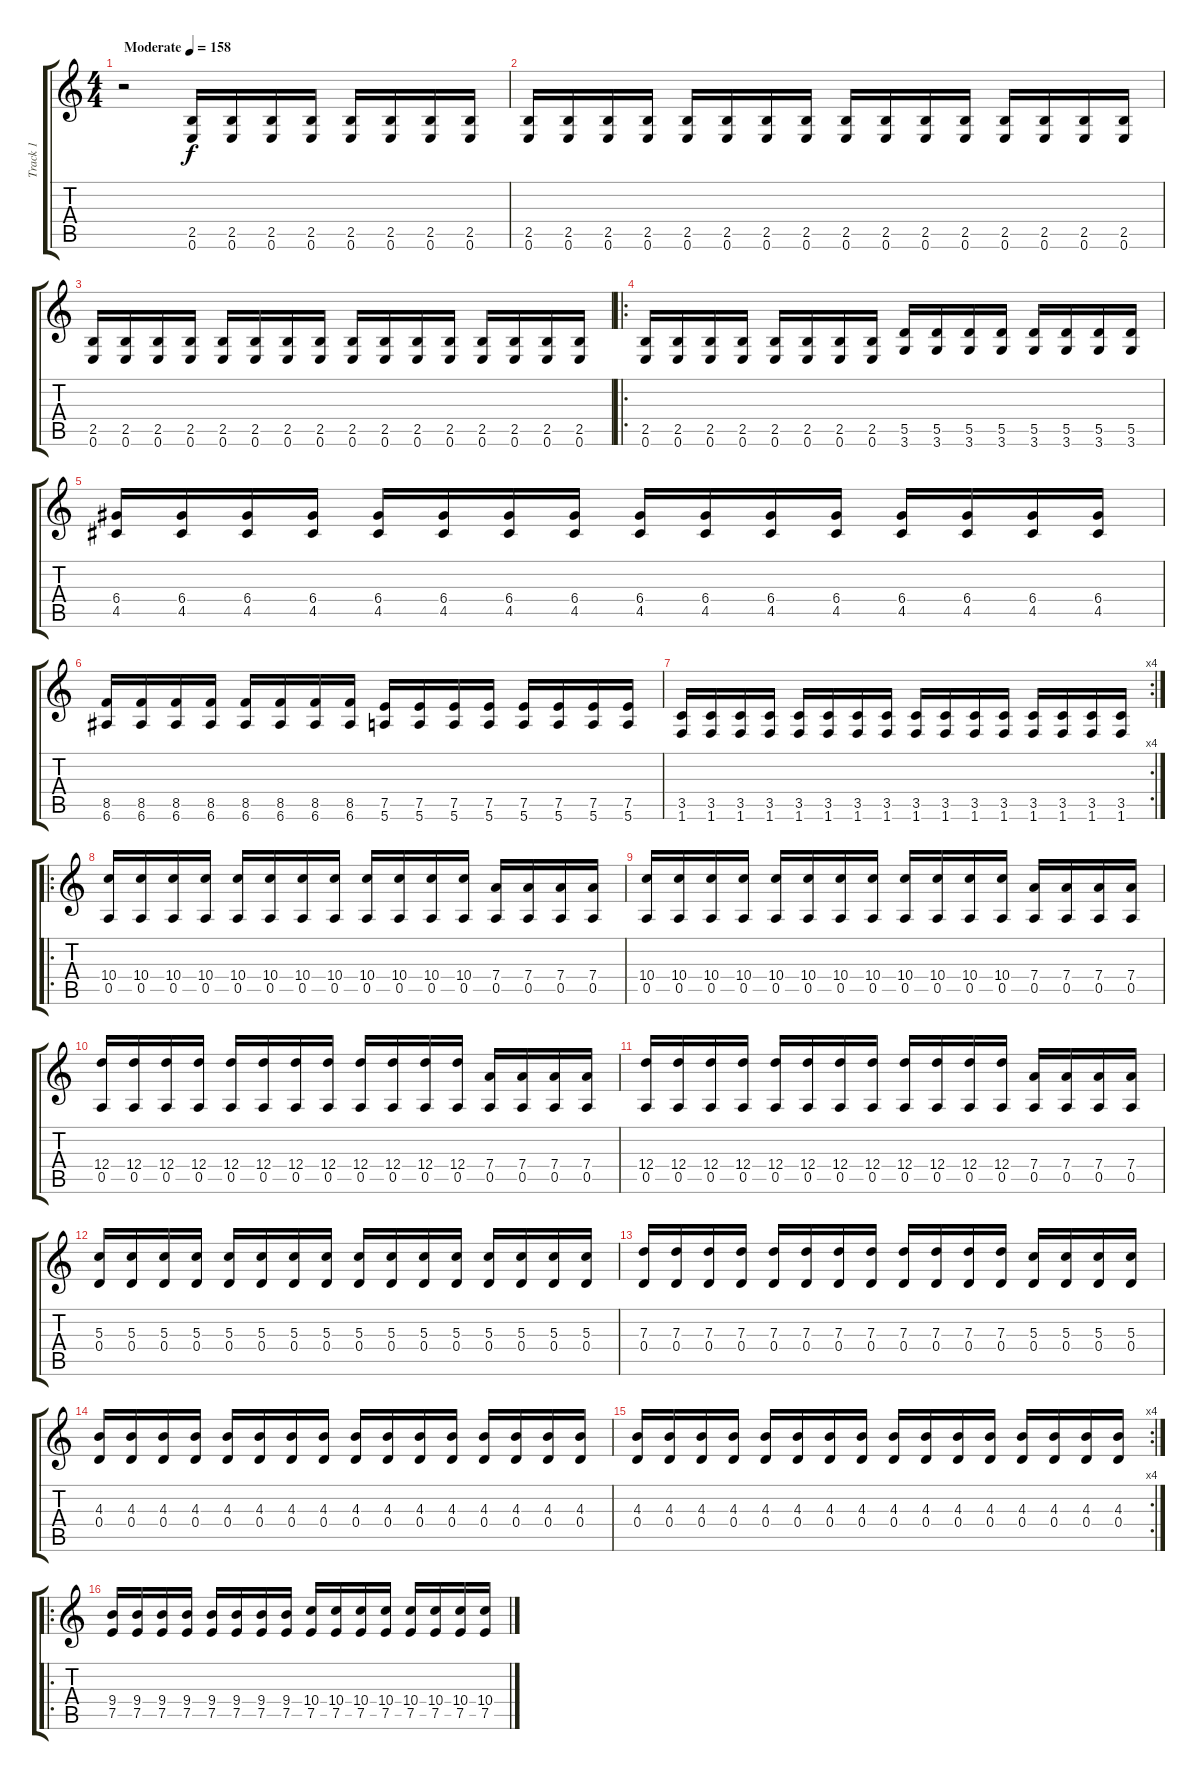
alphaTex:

\track ("Track 1" "Track 1") {instrument distortionguitar}
\staff {score tabs}
\tuning (E4 B3 G3 D3 A2 E2) {hide}
\ts (4 4)
\tempo (158 "Moderate")
\clef g2
\ks c
r.2{dy f instrument distortionguitar} (2.5 0.6).16 (2.5 0.6).16 (2.5 0.6).16 (2.5 0.6).16 (2.5 0.6).16 (2.5 0.6).16 (2.5 0.6).16 (2.5 0.6).16 |
(2.5 0.6).16 (2.5 0.6).16 (2.5 0.6).16 (2.5 0.6).16 (2.5 0.6).16 (2.5 0.6).16 (2.5 0.6).16 (2.5 0.6).16 (2.5 0.6).16 (2.5 0.6).16 (2.5 0.6).16 (2.5 0.6).16 (2.5 0.6).16 (2.5 0.6).16 (2.5 0.6).16 (2.5 0.6).16 |
(2.5 0.6).16 (2.5 0.6).16 (2.5 0.6).16 (2.5 0.6).16 (2.5 0.6).16 (2.5 0.6).16 (2.5 0.6).16 (2.5 0.6).16 (2.5 0.6).16 (2.5 0.6).16 (2.5 0.6).16 (2.5 0.6).16 (2.5 0.6).16 (2.5 0.6).16 (2.5 0.6).16 (2.5 0.6).16 |
\ro
(2.5 0.6).16 (2.5 0.6).16 (2.5 0.6).16 (2.5 0.6).16 (2.5 0.6).16 (2.5 0.6).16 (2.5 0.6).16 (2.5 0.6).16 (5.5 3.6).16 (5.5 3.6).16 (5.5 3.6).16 (5.5 3.6).16 (5.5 3.6).16 (5.5 3.6).16 (5.5 3.6).16 (5.5 3.6).16 |
(6.4 4.5).16 (6.4 4.5).16 (6.4 4.5).16 (6.4 4.5).16 (6.4 4.5).16 (6.4 4.5).16 (6.4 4.5).16 (6.4 4.5).16 (6.4 4.5).16 (6.4 4.5).16 (6.4 4.5).16 (6.4 4.5).16 (6.4 4.5).16 (6.4 4.5).16 (6.4 4.5).16 (6.4 4.5).16 |
(8.5 6.6).16 (8.5 6.6).16 (8.5 6.6).16 (8.5 6.6).16 (8.5 6.6).16 (8.5 6.6).16 (8.5 6.6).16 (8.5 6.6).16 (7.5 5.6).16 (7.5 5.6).16 (7.5 5.6).16 (7.5 5.6).16 (7.5 5.6).16 (7.5 5.6).16 (7.5 5.6).16 (7.5 5.6).16 |
\rc 4
(3.5 1.6).16 (3.5 1.6).16 (3.5 1.6).16 (3.5 1.6).16 (3.5 1.6).16 (3.5 1.6).16 (3.5 1.6).16 (3.5 1.6).16 (3.5 1.6).16 (3.5 1.6).16 (3.5 1.6).16 (3.5 1.6).16 (3.5 1.6).16 (3.5 1.6).16 (3.5 1.6).16 (3.5 1.6).16 |
\ro
(10.4 0.5).16 (10.4 0.5).16 (10.4 0.5).16 (10.4 0.5).16 (10.4 0.5).16 (10.4 0.5).16 (10.4 0.5).16 (10.4 0.5).16 (10.4 0.5).16 (10.4 0.5).16 (10.4 0.5).16 (10.4 0.5).16 (7.4 0.5).16 (7.4 0.5).16 (7.4 0.5).16 (7.4 0.5).16 |
(10.4 0.5).16 (10.4 0.5).16 (10.4 0.5).16 (10.4 0.5).16 (10.4 0.5).16 (10.4 0.5).16 (10.4 0.5).16 (10.4 0.5).16 (10.4 0.5).16 (10.4 0.5).16 (10.4 0.5).16 (10.4 0.5).16 (7.4 0.5).16 (7.4 0.5).16 (7.4 0.5).16 (7.4 0.5).16 |
(12.4 0.5).16 (12.4 0.5).16 (12.4 0.5).16 (12.4 0.5).16 (12.4 0.5).16 (12.4 0.5).16 (12.4 0.5).16 (12.4 0.5).16 (12.4 0.5).16 (12.4 0.5).16 (12.4 0.5).16 (12.4 0.5).16 (7.4 0.5).16 (7.4 0.5).16 (7.4 0.5).16 (7.4 0.5).16 |
(12.4 0.5).16 (12.4 0.5).16 (12.4 0.5).16 (12.4 0.5).16 (12.4 0.5).16 (12.4 0.5).16 (12.4 0.5).16 (12.4 0.5).16 (12.4 0.5).16 (12.4 0.5).16 (12.4 0.5).16 (12.4 0.5).16 (7.4 0.5).16 (7.4 0.5).16 (7.4 0.5).16 (7.4 0.5).16 |
(5.3 0.4).16 (5.3 0.4).16 (5.3 0.4).16 (5.3 0.4).16 (5.3 0.4).16 (5.3 0.4).16 (5.3 0.4).16 (5.3 0.4).16 (5.3 0.4).16 (5.3 0.4).16 (5.3 0.4).16 (5.3 0.4).16 (5.3 0.4).16 (5.3 0.4).16 (5.3 0.4).16 (5.3 0.4).16 |
(7.3 0.4).16 (7.3 0.4).16 (7.3 0.4).16 (7.3 0.4).16 (7.3 0.4).16 (7.3 0.4).16 (7.3 0.4).16 (7.3 0.4).16 (7.3 0.4).16 (7.3 0.4).16 (7.3 0.4).16 (7.3 0.4).16 (5.3 0.4).16 (5.3 0.4).16 (5.3 0.4).16 (5.3 0.4).16 |
(4.3 0.4).16 (4.3 0.4).16 (4.3 0.4).16 (4.3 0.4).16 (4.3 0.4).16 (4.3 0.4).16 (4.3 0.4).16 (4.3 0.4).16 (4.3 0.4).16 (4.3 0.4).16 (4.3 0.4).16 (4.3 0.4).16 (4.3 0.4).16 (4.3 0.4).16 (4.3 0.4).16 (4.3 0.4).16 |
\rc 4
(4.3 0.4).16 (4.3 0.4).16 (4.3 0.4).16 (4.3 0.4).16 (4.3 0.4).16 (4.3 0.4).16 (4.3 0.4).16 (4.3 0.4).16 (4.3 0.4).16 (4.3 0.4).16 (4.3 0.4).16 (4.3 0.4).16 (4.3 0.4).16 (4.3 0.4).16 (4.3 0.4).16 (4.3 0.4).16 |
\ro
(9.4 7.5).16 (9.4 7.5).16 (9.4 7.5).16 (9.4 7.5).16 (9.4 7.5).16 (9.4 7.5).16 (9.4 7.5).16 (9.4 7.5).16 (10.4 7.5).16 (10.4 7.5).16 (10.4 7.5).16 (10.4 7.5).16 (10.4 7.5).16 (10.4 7.5).16 (10.4 7.5).16 (10.4 7.5).16
